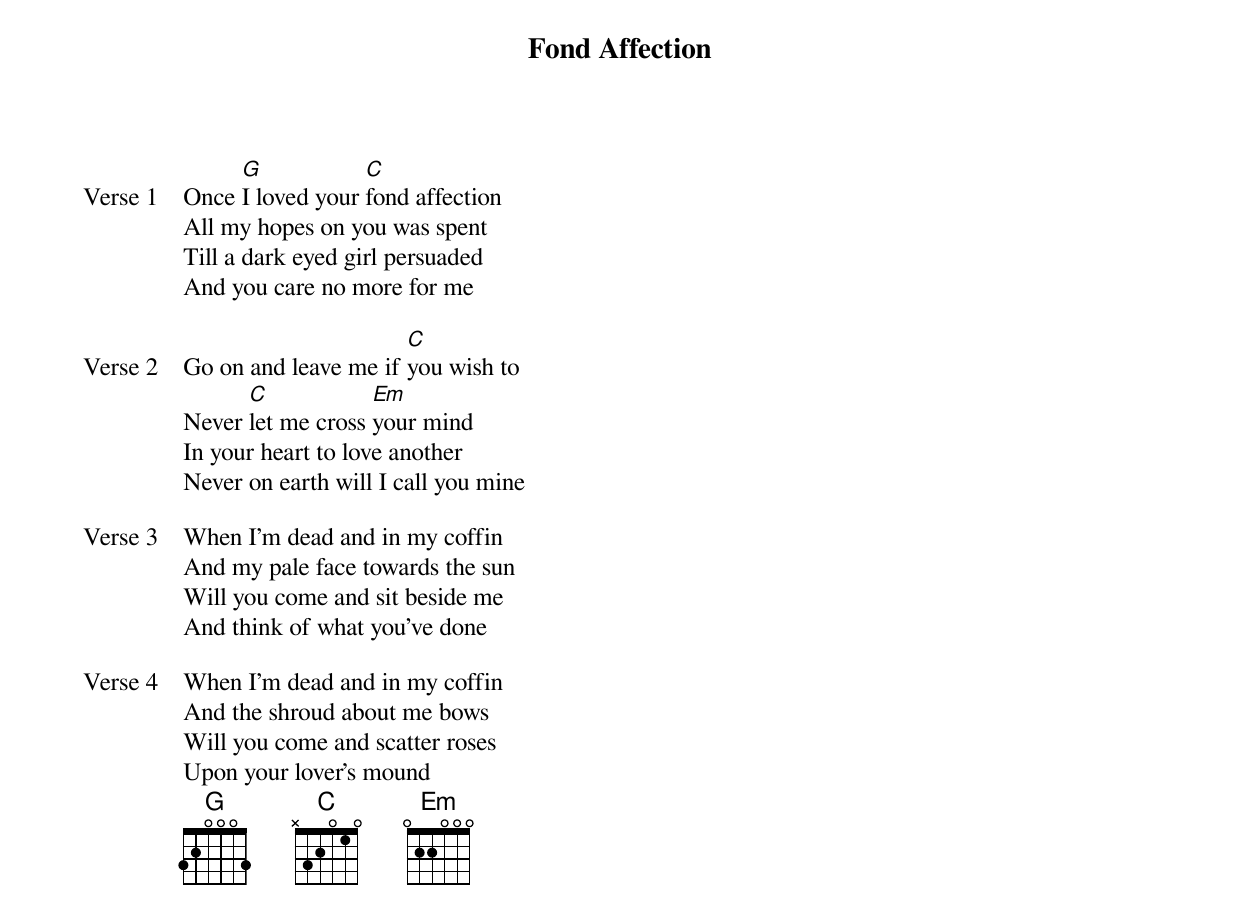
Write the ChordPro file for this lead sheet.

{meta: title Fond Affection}
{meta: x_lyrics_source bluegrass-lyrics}
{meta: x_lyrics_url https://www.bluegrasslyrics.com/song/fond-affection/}
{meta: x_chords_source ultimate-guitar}
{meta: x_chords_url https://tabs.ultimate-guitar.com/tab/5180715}

{start_of_verse: Verse 1}
Once [G]I loved your [C]fond affection
All my hopes on you was spent
Till a dark eyed girl persuaded
And you care no more for me
{end_of_verse}

{start_of_verse: Verse 2}
Go on and leave me if [C]you wish to
Never [C]let me cross [Em]your mind
In your heart to love another
Never on earth will I call you mine
{end_of_verse}

{start_of_verse: Verse 3}
When I’m dead and in my coffin
And my pale face towards the sun
Will you come and sit beside me
And think of what you’ve done
{end_of_verse}

{start_of_verse: Verse 4}
When I’m dead and in my coffin
And the shroud about me bows
Will you come and scatter roses
Upon your lover’s mound
{end_of_verse}
